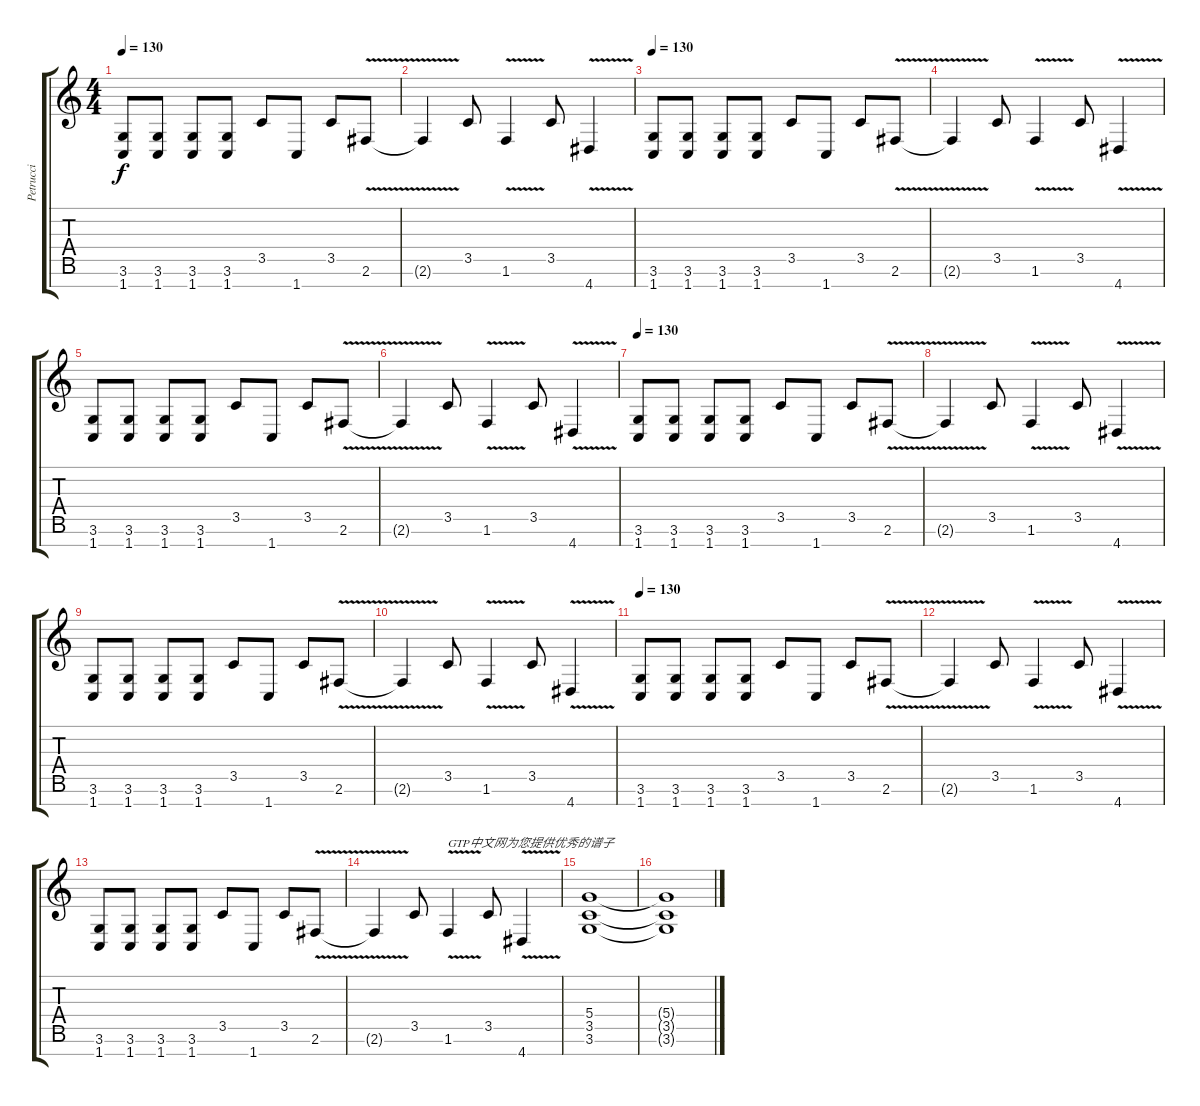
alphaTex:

\track ("Petrucci" "Petrucci") {instrument distortionguitar}
\staff {score tabs}
\tuning (E4 B3 G3 D3 A2 E2 B1) {hide}
\ts (4 4)
\tempo 130
\clef g2
\ks c
(3.6 1.7).8{dy f} (3.6 1.7).8 (3.6 1.7).8 (3.6 1.7).8 3.5.8 1.7.8 3.5.8 2.6{v}.8 |
2.6{t}.4 3.5.8 1.6{v}.4 3.5.8 4.7{v}.4 |
\tempo 130
(3.6 1.7).8 (3.6 1.7).8 (3.6 1.7).8 (3.6 1.7).8 3.5.8 1.7.8 3.5.8 2.6{v}.8 |
2.6{t}.4 3.5.8 1.6{v}.4 3.5.8 4.7{v}.4 |
(3.6 1.7).8 (3.6 1.7).8 (3.6 1.7).8 (3.6 1.7).8 3.5.8 1.7.8 3.5.8 2.6{v}.8 |
2.6{t}.4 3.5.8 1.6{v}.4 3.5.8 4.7{v}.4 |
\tempo 130
(3.6 1.7).8 (3.6 1.7).8 (3.6 1.7).8 (3.6 1.7).8 3.5.8 1.7.8 3.5.8 2.6{v}.8 |
2.6{t}.4 3.5.8 1.6{v}.4 3.5.8 4.7{v}.4 |
(3.6 1.7).8 (3.6 1.7).8 (3.6 1.7).8 (3.6 1.7).8 3.5.8 1.7.8 3.5.8 2.6{v}.8 |
2.6{t}.4 3.5.8 1.6{v}.4 3.5.8 4.7{v}.4 |
\tempo 130
(3.6 1.7).8 (3.6 1.7).8 (3.6 1.7).8 (3.6 1.7).8 3.5.8 1.7.8 3.5.8 2.6{v}.8 |
2.6{t}.4 3.5.8 1.6{v}.4 3.5.8 4.7{v}.4 |
(3.6 1.7).8 (3.6 1.7).8 (3.6 1.7).8 (3.6 1.7).8 3.5.8 1.7.8 3.5.8 2.6{v}.8 |
2.6{t}.4 3.5.8 1.6{v}.4{txt "GTP中文网为您提供优秀的谱子"} 3.5.8 4.7{v}.4 |
(5.4 3.5 3.6).1{volume 16} |
(5.4{t} 3.5{t} 3.6{t}).1{volume 0}
